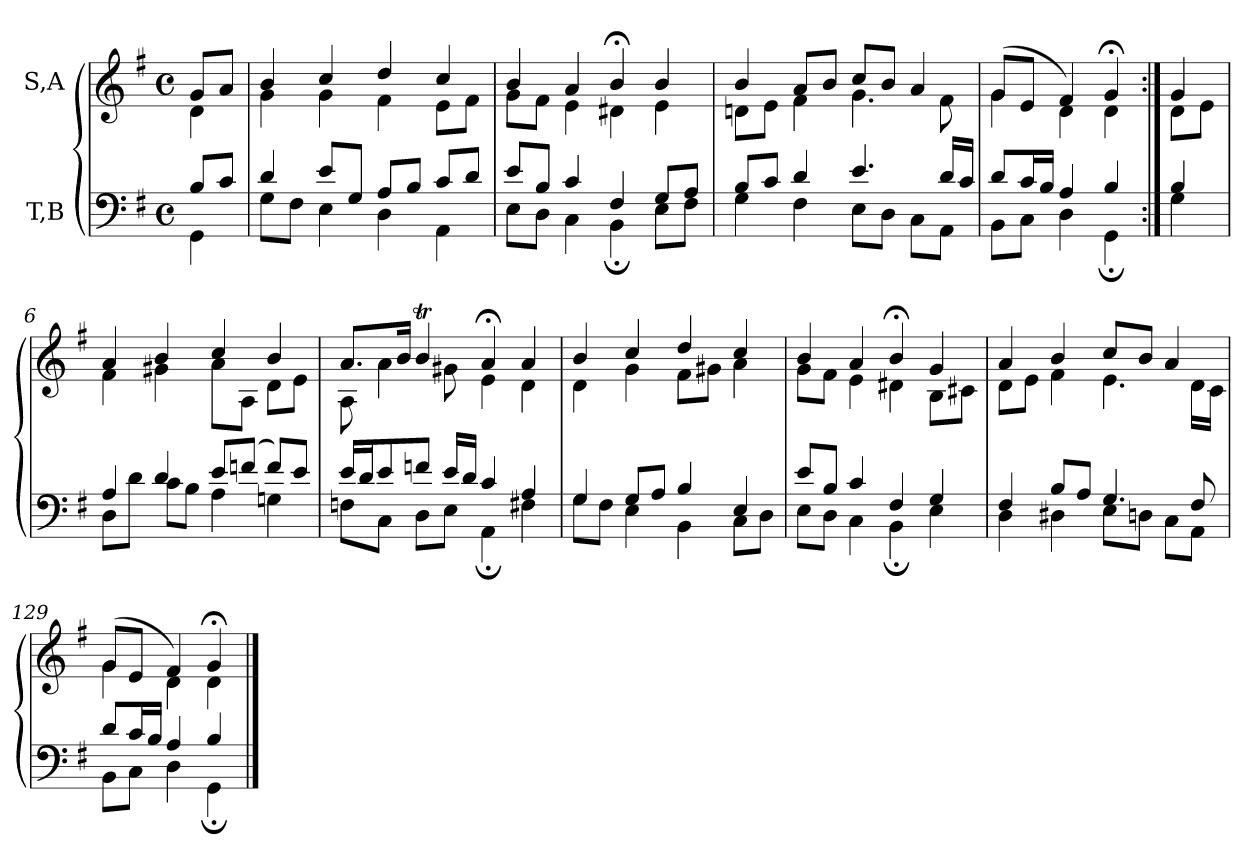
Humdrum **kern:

**kern	**kern
*part2	*part1
*staff2	*staff1
*I"T,B	*I"S,A
*clefF4	*clefG2
*k[f#]	*k[f#]
*M4/4	*M4/4
*met(c)	*met(c)
=	=
*^	*^
8BL	4GG	8gL	4d
8cJ	.	8aJ	.
=1	=1	=1	=1
4d	8GL	4b	4g
.	8F#J	.	.
8eL	4E	4cc	4g
8GJ	.	.	.
8AL	4D	4dd	4f#
8BJ	.	.	.
8cL	4AA	4cc	8eL
8dJ	.	.	8f#J
=2	=2	=2	=2
8eL	8EL	4b	8gL
8BJ	8DJ	.	8f#J
4c	4C	4a	4e
4F#	4BB;	4b;<	4d#X
8GL	8EL	4b	4e
8AJ	8F#J	.	.
=3	=3	=3	=3
8BL	4G	4b	8dnL
8cJ	.	.	8eJ
4d	4F#	8aL	4f#
.	.	8bJ	.
4.e	8EL	8ccL	4.g
.	8DJ	8bJ	.
.	8CL	4a	.
16dLL	8AAJ	.	8f#
16cJJ	.	.	.
=122	=122	=122	=122
8dL	8BBL	(>8gL	4g
16cL	8CJ	8eJ	.
16BJJ	.	.	.
4A	4D	4f#)	4d
4B	4GG;	4g;<	4d
=123:|!	=123:|!	=123:|!	=123:|!
4B	4G	4g	8dL
.	.	.	8eJ
=6	=6	=6	=6
4A	8DL	4a	4f#
.	8dJ	.	.
4d	8cL	4b	4g#X
.	8BJ	.	.
8eL	4A	4cc	8aL
(>8fnJ	.	.	8AJ
8fL)	4Gn	4b	8dL
8eJ	.	.	8eJ
=7	=7	=7	=7
16eLL	8FnL	8.aL	8A
16dJ	.	.	.
8e	8CJ	.	4a
.	.	16bJk	.
8fnJ	8DL	4bt	.
16eLL	8EJ	.	8g#X
16dJJ	.	.	.
4c	4AA;	4a;<	4e
4A	4F#X	4a	4d
=8	=8	=8	=8
4G	8GL	4b	4d
.	8F#J	.	.
8GL	4E	4cc	4g
8AJ	.	.	.
4B	4BB	4dd	8f#L
.	.	.	8g#XJ
4E	8CL	4cc	4a
.	8DJ	.	.
=9	=9	=9	=9
8eL	8EL	4b	8gL
8BJ	8DJ	.	8f#J
4c	4C	4a	4e
4F#	4BB;	4b;<	4d#X
4G	4E	4g	8BL
.	.	.	8c#XJ
=10	=10	=10	=10
4F#	4D	4a	8dL
.	.	.	8eJ
8BL	4D#X	4b	4f#
8AJ	.	.	.
4.G	8EL	8ccL	4.e
.	8DnJ	8bJ	.
.	8CL	4a	.
8F#	8AAJ	.	16dLL
.	.	.	16cJJ
=129	=129	=129	=129
8dL	8BBL	(>8gL	4g
16cL	8CJ	8eJ	.
16BJJ	.	.	.
4A	4D	4f#)	4d
4B	4GG;	4g;<	4d
*v	*v	*	*
*	*v	*v
==	==
*-	*-
